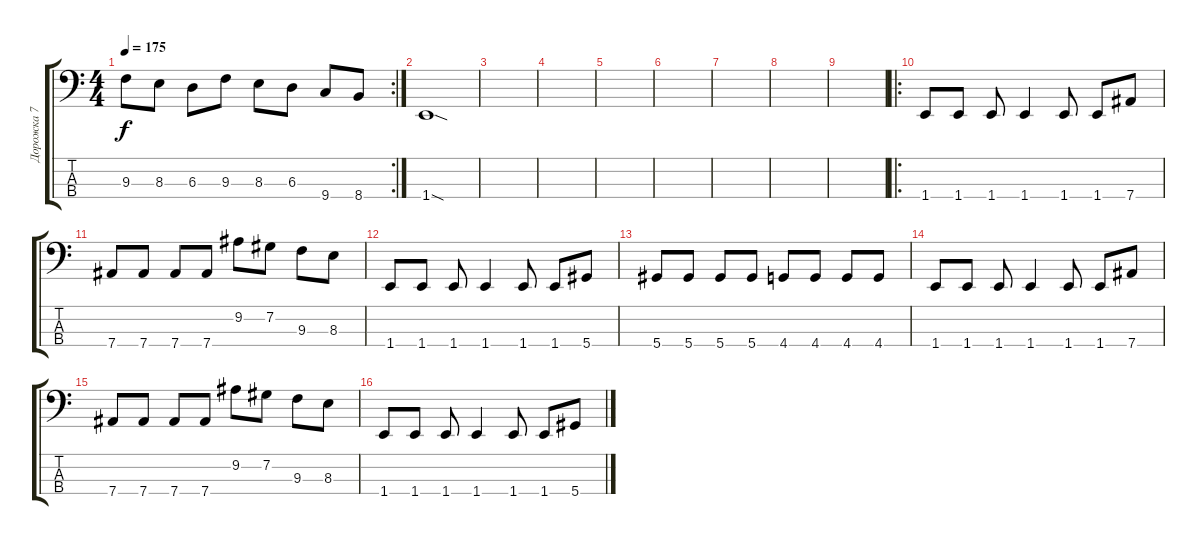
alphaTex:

\track ("Дорожка 7" "Дорожка 7") {instrument electricbassfinger}
\staff {score tabs}
\tuning (Gb2 Db2 Ab1 Eb1) {hide}
\rc 2
\ts (4 4)
\tempo 175
\clef f4
\ks c
9.3.8{dy f} 8.3.8 6.3.8 9.3.8 8.3.8 6.3.8 9.4.8 8.4.8 |
1.4{sod}.1 |
|
|
|
|
|
|
|
\ro
1.4.8 1.4.8 1.4.8 1.4.4 1.4.8 1.4.8 7.4.8 |
7.4.8 7.4.8 7.4.8 7.4.8 9.2.8 7.2.8 9.3.8 8.3.8 |
1.4.8 1.4.8 1.4.8 1.4.4 1.4.8 1.4.8 5.4.8 |
5.4.8 5.4.8 5.4.8 5.4.8 4.4.8 4.4.8 4.4.8 4.4.8 |
1.4.8 1.4.8 1.4.8 1.4.4 1.4.8 1.4.8 7.4.8 |
7.4.8 7.4.8 7.4.8 7.4.8 9.2.8 7.2.8 9.3.8 8.3.8 |
1.4.8 1.4.8 1.4.8 1.4.4 1.4.8 1.4.8 5.4.8
